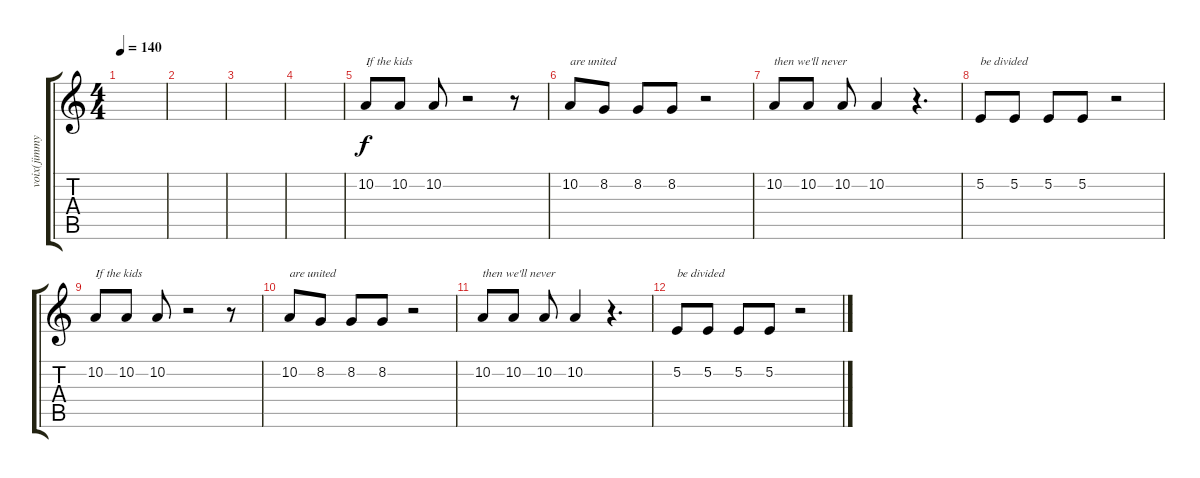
\track ("voix(jimmy)" "voix(jimmy") {instrument oboe}
\staff {score tabs}
\tuning (E4 B3 G3 D3 A2 E2) {hide}
\ts (4 4)
\tempo 140
\clef g2
\ks c
|
|
|
|
10.2.8{txt "If the kids"} 10.2.8 10.2.8 r.2 r.8 |
10.2.8{txt "are united "} 8.2.8 8.2.8 8.2.8 r.2 |
10.2.8{txt "then we'll never "} 10.2.8 10.2.8 10.2.4 r.4{d} |
5.2.8{txt "be divided"} 5.2.8 5.2.8 5.2.8 r.2 |
10.2.8{txt "If the kids"} 10.2.8 10.2.8 r.2 r.8 |
10.2.8{txt "are united "} 8.2.8 8.2.8 8.2.8 r.2 |
10.2.8{txt "then we'll never "} 10.2.8 10.2.8 10.2.4 r.4{d} |
5.2.8{txt "be divided"} 5.2.8 5.2.8 5.2.8 r.2
